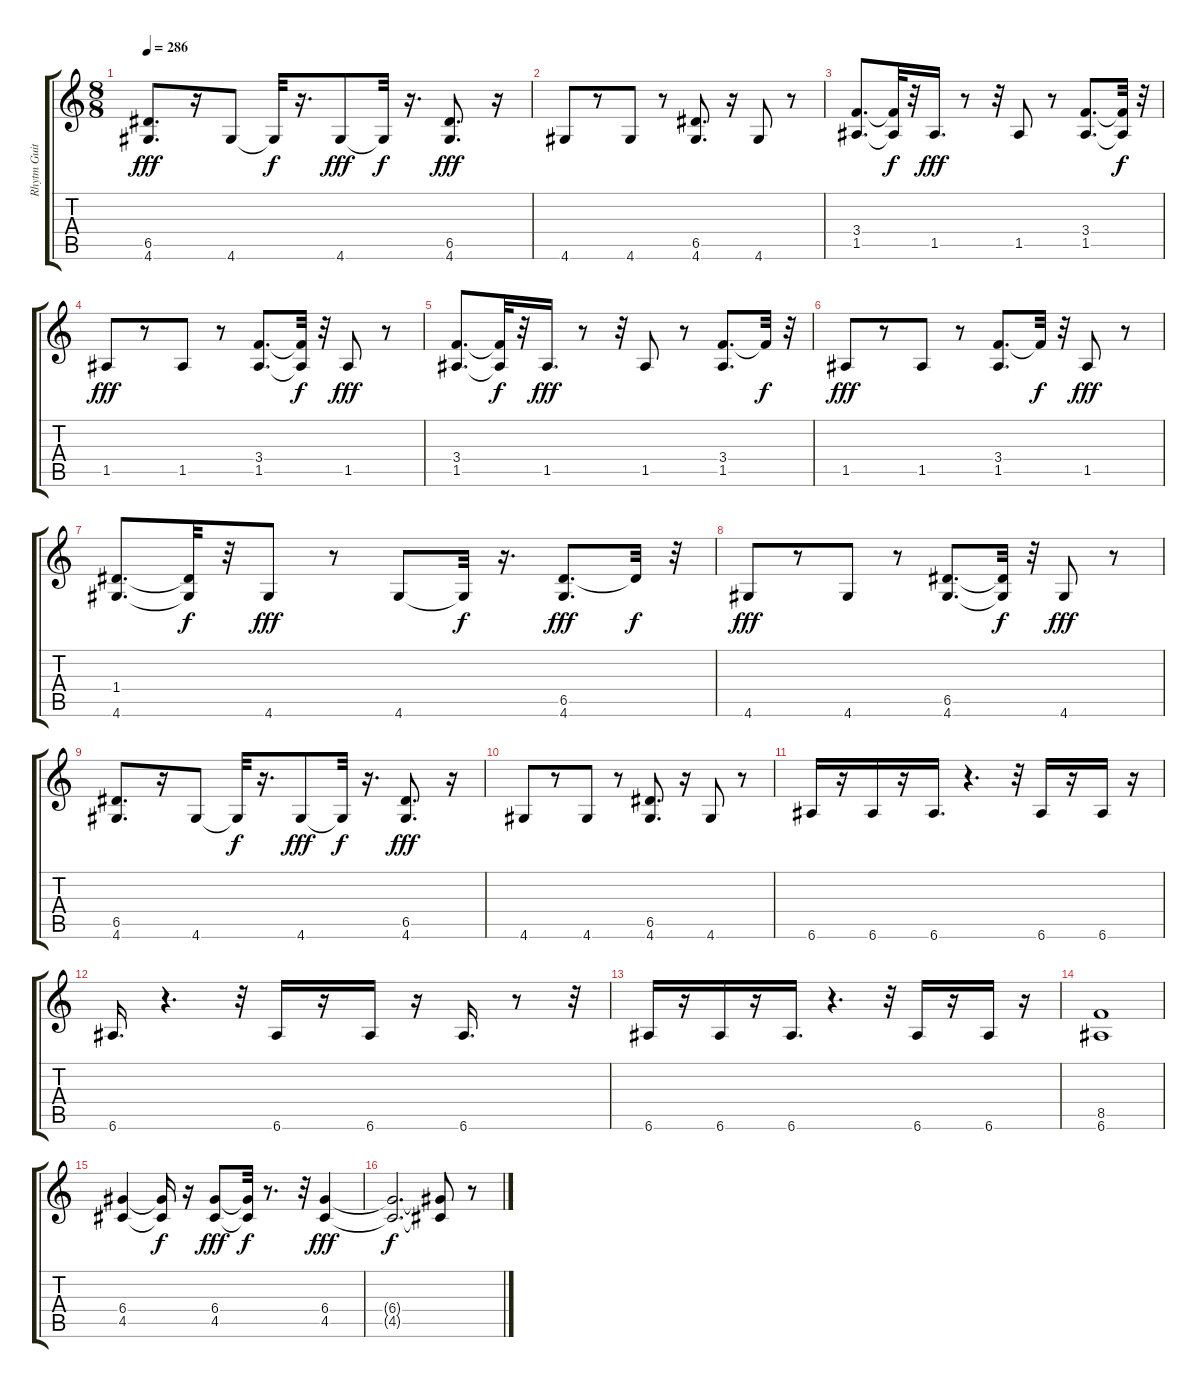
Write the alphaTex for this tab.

\track ("Rhytm Guitar" "Rhytm Guit") {instrument distortionguitar}
\staff {score tabs}
\tuning (E4 B3 G3 D3 A2 E2) {hide}
\ts (8 8)
\tempo 286
\clef g2
\ks c
(6.5 4.6).8{d dy fff} r.16 4.6.8 4.6{t}.32{dy f} r.16{d} 4.6.8{dy fff} 4.6{t}.32{dy f} r.16{d} (6.5 4.6).8{d dy fff} r.16 |
4.6.8 r.8 4.6.8 r.8 (6.5 4.6).8{d} r.16 4.6.8 r.8 |
(3.4 1.5).8{d} (3.4{t} 1.5{t}).32{dy f} r.32 1.5.16{d dy fff} r.8 r.32 1.5.8 r.8 (3.4 1.5).8{d} (3.4{t} 1.5{t}).32{dy f} r.32 |
1.5.8{dy fff} r.8 1.5.8 r.8 (3.4 1.5).8{d} (3.4{t} 1.5{t}).32{dy f} r.32 1.5.8{dy fff} r.8 |
(3.4 1.5).8{d} (3.4{t} 1.5{t}).32{dy f} r.32 1.5.16{d dy fff} r.8 r.32 1.5.8 r.8 (3.4 1.5).8{d} 3.4{t}.32{dy f} r.32 |
1.5.8{dy fff} r.8 1.5.8 r.8 (3.4 1.5).8{d} 3.4{t}.32{dy f} r.32 1.5.8{dy fff} r.8 |
(1.4 4.6).8{d} (1.4{t} 4.6{t}).32{dy f} r.32 4.6.8{dy fff} r.8 4.6.8 4.6{t}.32{dy f} r.16{d} (6.5 4.6).8{d dy fff} 6.5{t}.32{dy f} r.32 |
4.6.8{dy fff} r.8 4.6.8 r.8 (6.5 4.6).8{d} (6.5{t} 4.6{t}).32{dy f} r.32 4.6.8{dy fff} r.8 |
(6.5 4.6).8{d} r.16 4.6.8 4.6{t}.32{dy f} r.16{d} 4.6.8{dy fff} 4.6{t}.32{dy f} r.16{d} (6.5 4.6).8{d dy fff} r.16 |
4.6.8 r.8 4.6.8 r.8 (6.5 4.6).8{d} r.16 4.6.8 r.8 |
6.6.16 r.16 6.6.16 r.16 6.6.16{d} r.4{d} r.32 6.6.16 r.16 6.6.16 r.16 |
6.6.16{d} r.4{d} r.32 6.6.16 r.16 6.6.16 r.16 6.6.16{d} r.8 r.32 |
6.6.16 r.16 6.6.16 r.16 6.6.16{d} r.4{d} r.32 6.6.16 r.16 6.6.16 r.16 |
(8.5 6.6).1 |
(6.4 4.5).4 (6.4{t} 4.5{t}).16{dy f} r.16 (6.4 4.5).8{dy fff} (6.4{t} 4.5{t}).32{dy f} r.8{d} r.32 (6.4 4.5).4{dy fff} |
(6.4{t} 4.5{t}).2{d dy f} (6.4{t} 4.5{t}).8 r.8
